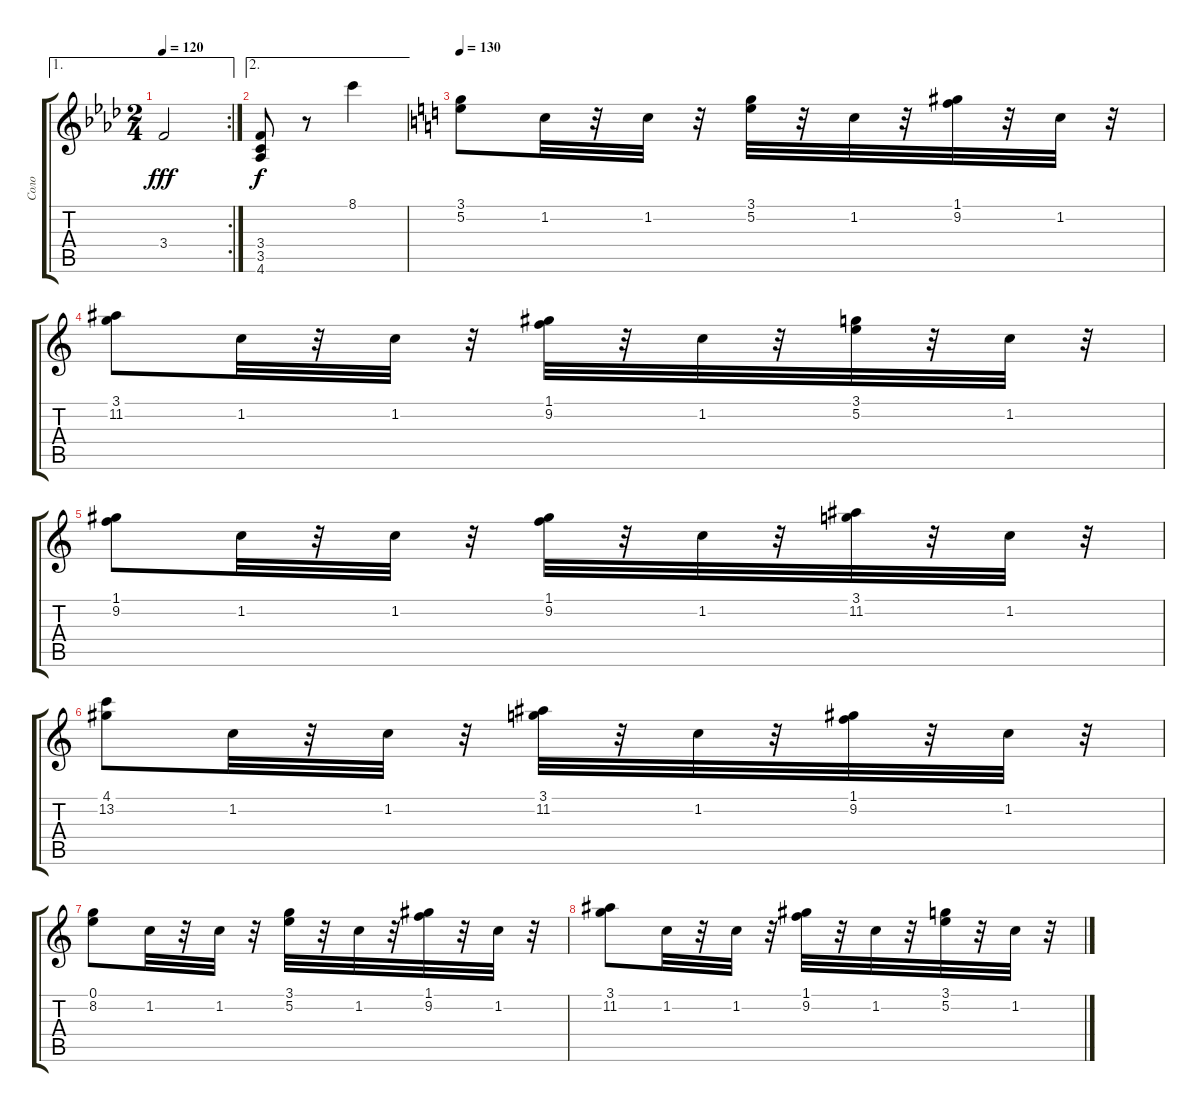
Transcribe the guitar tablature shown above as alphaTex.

\track ("Соло" "Соло") {instrument acousticguitarsteel}
\staff {score tabs}
\tuning (E4 B3 G3 D3 A2 E2) {hide}
\ae 1
\rc 2
\ts (2 4)
\tempo 120
\clef g2
\ks ab
3.4.2{dy fff} |
\ae 2
(3.4 3.5 4.6).8{dy f} r.8 8.1.4 |
\tempo 130
\ks c
(3.1 5.2).8{volume 12 instrument tangoaccordion} 1.2.32 r.32 1.2.32 r.32 (3.1 5.2).32 r.32 1.2.32 r.32 (1.1 9.2).32 r.32 1.2.32 r.32 |
(3.1 11.2).8 1.2.32 r.32 1.2.32 r.32 (1.1 9.2).32 r.32 1.2.32 r.32 (3.1 5.2).32 r.32 1.2.32 r.32 |
(1.1 9.2).8 1.2.32 r.32 1.2.32 r.32 (1.1 9.2).32 r.32 1.2.32 r.32 (3.1 11.2).32 r.32 1.2.32 r.32 |
(4.1 13.2).8 1.2.32 r.32 1.2.32 r.32 (3.1 11.2).32 r.32 1.2.32 r.32 (1.1 9.2).32 r.32 1.2.32 r.32 |
(0.1 8.2).8 1.2.32 r.32 1.2.32 r.32 (3.1 5.2).32 r.32 1.2.32 r.32 (1.1 9.2).32 r.32 1.2.32 r.32 |
(3.1 11.2).8 1.2.32 r.32 1.2.32 r.32 (1.1 9.2).32 r.32 1.2.32 r.32 (3.1 5.2).32 r.32 1.2.32 r.32
